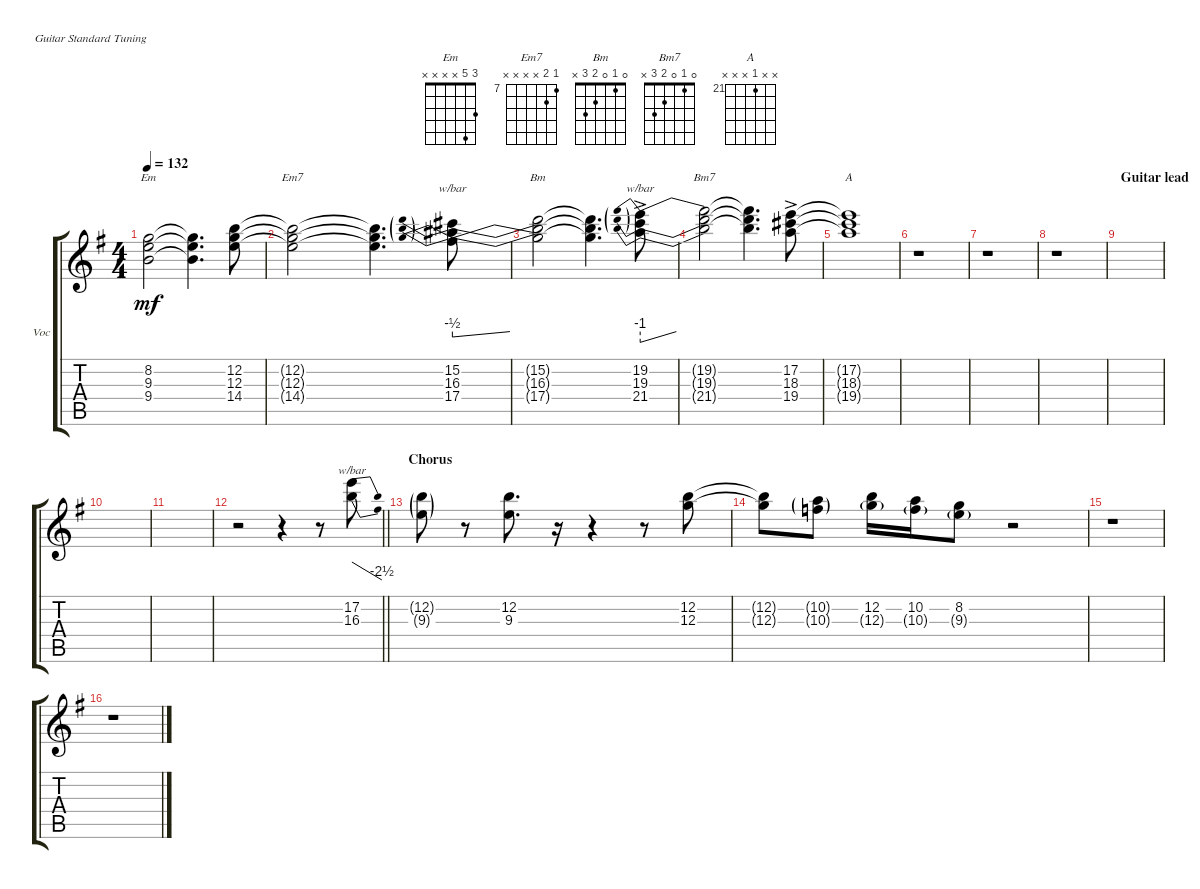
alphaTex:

\bracketExtendMode groupsimilarinstruments
\firstSystemTrackNameOrientation horizontal
\otherSystemsTrackNameOrientation horizontal
\track ("Vocal" "Voc") {instrument electricguitarclean}
\staff {score tabs}
\tuning (E4 B3 G3 D3 A2 E2)
\chord ("Em" 3 5 x x x x)
\chord ("Em7" 7 8 x x x x) {firstfret 7}
\chord ("Bm" 0 1 0 2 3 x)
\chord ("Bm7" 0 1 0 2 3 x)
\chord ("A" x x 21 x x x) {firstfret 21}
\ts (4 4)
\tempo 132
\clef g2
\scale
0.333333
\ks g
(8.2{t} 9.3{t} 9.4{t}).2{ch "Em" dy mf} (9.3{t} 8.2{t} 9.4{t}).4{d} (12.2 12.3 14.4).8 |
\scale
0.333333 (12.2{t} 12.3{t} 14.4{t}).2{ch "Em7"} (14.4{t} 12.2{t} 12.3{t}).4{d} (17.4 15.2 16.3).8{tbe (predivedive default 0 -2 58.8 0)} |
\scale
0.333333 (17.4{t} 15.2{t} 16.3{t}).2{ch "Bm"} (17.4{t} 15.2{t} 16.3{t}).4{d} (19.2{ac} 19.3 21.4).8{tbe (predivedive default 0 -4 59.4 0)} |
\scale
0.333333 (19.3{t} 21.4{t} 19.2{t}).2{ch "Bm7"} (21.4{t} 19.3{t} 19.2{t}).4{d} (17.2{ac} 18.3 19.4).8 |
\scale
0.333333 (17.2{t} 18.3{t} 19.4{t}).1{ch "A"} |
\scale
0.333333 r.1 |
\scale
0.333333 r.1 |
\scale
0.333333 r.1 |
\section ("" "Guitar lead")
\scale
0.333333 |
\scale
0.333333 |
\scale
0.333333 |
\scale
0.333333
\barLineRight lightlight
r.2 r.4 r.8 (17.2 16.3).8{tbe (dive default 46.199999999999996 0 59.4 -10)} |
\section ("" "Chorus")
\scale
0.333333 (9.3{g} 12.2{g}).8 r.8 (9.3 12.2).8{d} r.16 r.4 r.8 (12.2 12.3).8 |
\scale
0.333333 (12.2{t} 12.3{t}).8 (10.2{g} 10.3{g}).8 (12.2 12.3{g}).16 (10.2 10.3{g}).16 (9.3{g} 8.2).8 r.2 |
\scale
0.333333 r.1 |
\scale
0.333333 r.1
